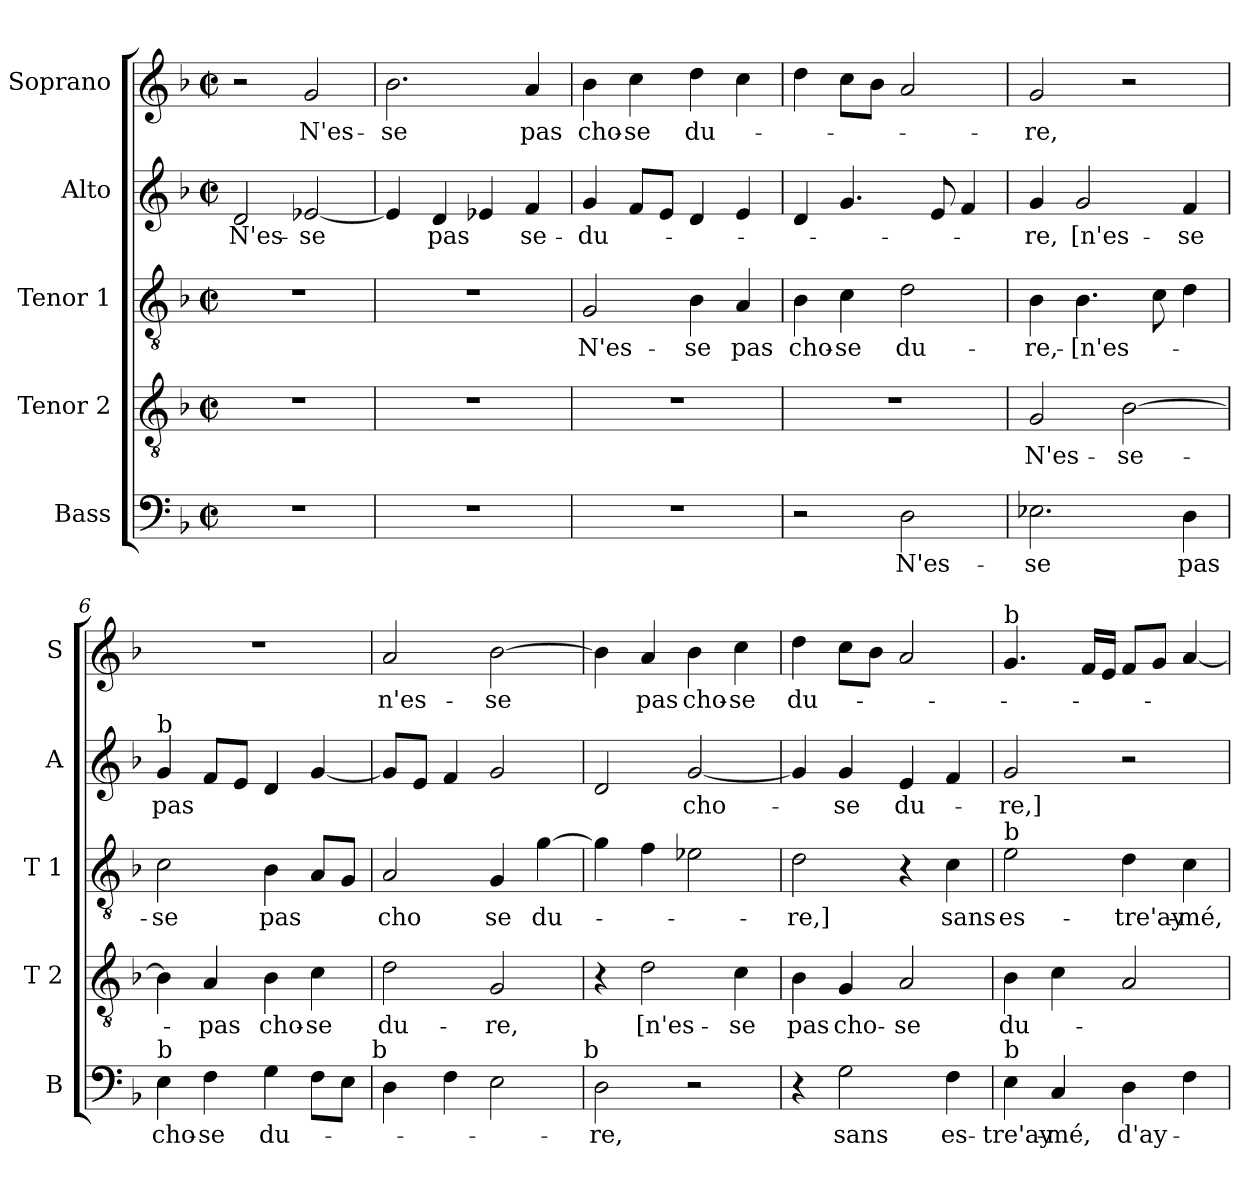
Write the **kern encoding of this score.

**kern	**text	**kern	**text	**kern	**text	**kern	**text	**kern	**text
*part5	*part5	*part4	*part4	*part3	*part3	*part2	*part2	*part1	*part1
*staff5	*staff5	*staff4	*staff4	*staff3	*staff3	*staff2	*staff2	*staff1	*staff1
*I"Bass	*	*I"Tenor 2	*	*I"Tenor 1	*	*I"Alto	*	*I"Soprano	*
*I'B	*	*I'T 2	*	*I'T 1	*	*I'A	*	*I'S	*
*clefF4	*	*clefGv2	*	*clefGv2	*	*clefG2	*	*clefG2	*
*k[b-]	*	*k[b-]	*	*k[b-]	*	*k[b-]	*	*k[b-]	*
*F:	*	*F:	*	*F:	*	*F:	*	*F:	*
*M2/2	*	*M2/2	*	*M2/2	*	*M2/2	*	*M2/2	*
*met(c|)	*	*met(c|)	*	*met(c|)	*	*met(c|)	*	*met(c|)	*
=1	=1	=1	=1	=1	=1	=1	=1	=1	=1
1r	.	1r	.	1r	.	2d/	N'es-	2r	.
.	.	.	.	.	.	[2e-X/	-se	2g/	N'es-
=2	=2	=2	=2	=2	=2	=2	=2	=2	=2
1r	.	1r	.	1r	.	4e-/]	.	2.b-\	-se
.	.	.	.	.	.	4d/	pas	.	.
.	.	.	.	.	.	4e-X/	.	.	.
.	.	.	.	.	.	4f/	se-	4a/	pas
=3	=3	=3	=3	=3	=3	=3	=3	=3	=3
1r	.	1r	.	2G/	N'es-	4g/	-du-	4b-\	cho-
.	.	.	.	.	.	8f/L	.	4cc\	-se
.	.	.	.	.	.	8e/J	.	.	.
.	.	.	.	4B-\	-se	4d/	.	4dd\	du-
.	.	.	.	4A/	pas	4e/	.	4cc\	.
=4	=4	=4	=4	=4	=4	=4	=4	=4	=4
2r	.	1r	.	4B-\	cho-	4d/	.	4dd\	.
.	.	.	.	4c\	-se	4.g/	.	8cc\L	.
.	.	.	.	.	.	.	.	8b-\J	.
2D\	N'es-	.	.	2d\	du-	.	.	2a/	.
.	.	.	.	.	.	8e/	.	.	.
.	.	.	.	.	.	4f/	.	.	.
=5	=5	=5	=5	=5	=5	=5	=5	=5	=5
2.E-X\	-se	2G/	N'es-	4B-\	-re,-	4g/	-re,	2g/	-re,
.	.	.	.	4.B-\	-[n'es-	2g/	[n'es-	.	.
.	.	[2B-\	-se-	.	.	.	.	2r	.
.	.	.	.	8c\	.	.	.	.	.
4D\	pas	.	.	4d\	.	4f/	-se	.	.
!!LO:LB:g=z
=6	=6	=6	=6	=6	=6	=6	=6	=6	=6
!	!	!	!	!	!	!LO:TX:a:t=b	!	!	!
!LO:TX:a:t=b	!	!	!	!	!	!	!	!	!
4E\	cho-	4B-\]	.	2c\	-se	4g/	pas	1r	.
4F\	-se	4A/	-pas	.	.	8f/L	.	.	.
.	.	.	.	.	.	8e/J	.	.	.
4G\	du-	4B-\	cho-	4B-\	pas	4d/	.	.	.
8F\L	.	4c\	-se	8A/L	.	[4g/	.	.	.
8E\J	.	.	.	8G/J	.	.	.	.	.
!LO:TX:a:t=b	!	!	!	!	!	!	!	!	!
=7	=7	=7	=7	=7	=7	=7	=7	=7	=7
4D\	.	2d\	du-	2A/	cho	8g/L]	.	2a/	n'es-
.	.	.	.	.	.	8e/J	.	.	.
4F\	.	.	.	.	.	4f/	.	.	.
2E\	.	2G/	-re,	4G/	se	2g/	.	[2b-\	-se
.	.	.	.	[4g\	du-	.	.	.	.
!LO:TX:a:t=b	!	!	!	!	!	!	!	!	!
=8	=8	=8	=8	=8	=8	=8	=8	=8	=8
2D\	-re,	4r	.	4g\]	.	2d/	.	4b-\]	.
.	.	2d\	[n'es-	4f\	.	.	.	4a/	pas
2r	.	.	.	2e-X\	.	[2g/	cho-	4b-\	cho-
.	.	4c\	-se	.	.	.	.	4cc\	-se
=9	=9	=9	=9	=9	=9	=9	=9	=9	=9
4r	.	4B-\	pas	2d\	-re,]	4g/]	.	4dd\	du-
2G\	sans	4G/	cho-	.	.	4g/	-se	8cc\L	.
.	.	.	.	.	.	.	.	8b-\J	.
.	.	2A/	-se	4r	.	4e/	du-	2a/	.
4F\	es-	.	.	4c\	sans	4f/	.	.	.
=10	=10	=10	=10	=10	=10	=10	=10	=10	=10
!	!	!	!	!	!	!	!	!LO:TX:a:t=b	!
!	!	!	!	!LO:TX:a:t=b	!	!	!	!	!
!LO:TX:a:t=b	!	!	!	!	!	!	!	!	!
4E\	-tre'ay-	4B-\	du-	2e\	es-	2g/	-re,]	4.g/	.
4C/	-mé,	4c\	.	.	.	.	.	.	.
.	.	.	.	.	.	.	.	16f/LL	.
.	.	.	.	.	.	.	.	16e/JJ	.
4D\	d'ay-	2A/	.	4d\	-tre'ay-	2r	.	8f/L	.
.	.	.	.	.	.	.	.	8g/J	.
4F\	.	.	.	4c\	-mé,	.	.	[4a/	.
=	=	=	=	=	=	=	=	=	=
*-	*-	*-	*-	*-	*-	*-	*-	*-	*-
